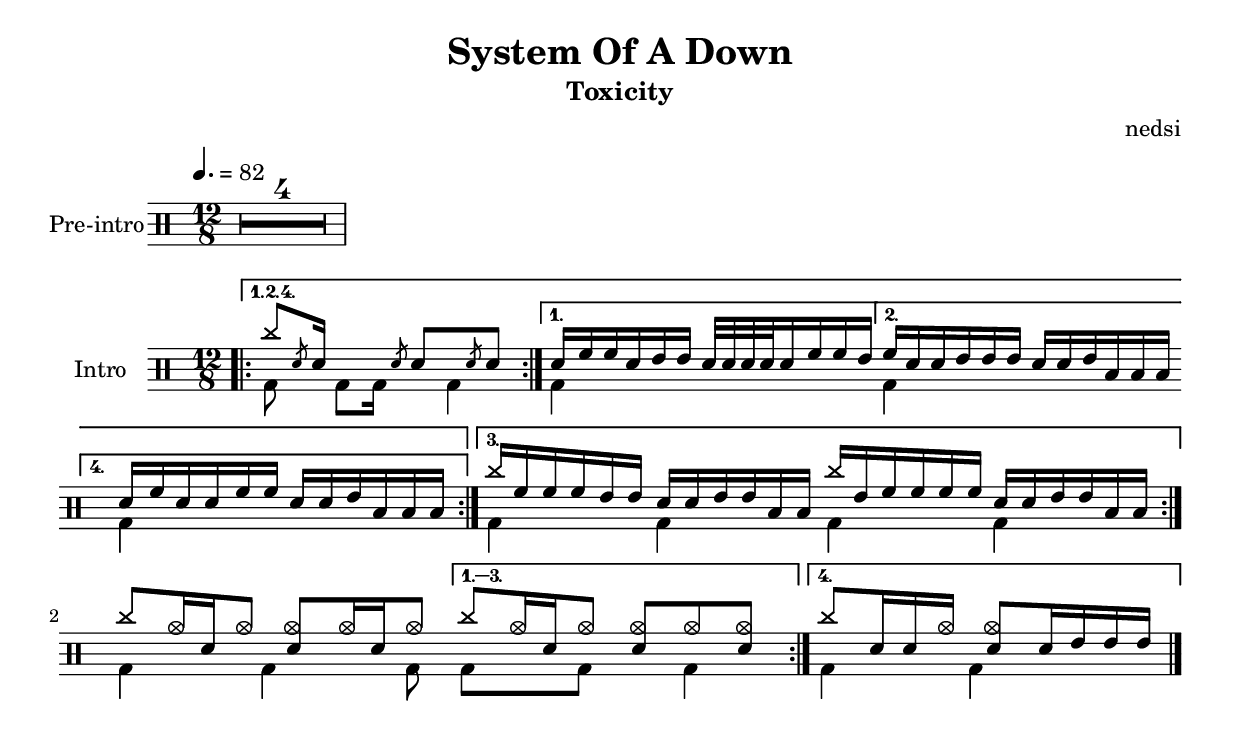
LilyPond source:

\version "2.24.3"
\include "definitions.ly"

\layout{
  \set DrumStaff.drumStyleTable = #(alist->hash-table custom-notes)
}

\header {
  title = "System Of A Down"
  subtitle = "Toxicity"
  composer = "nedsi"
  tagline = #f
}

% Custom markup to create vertical space after header
\markup {
  \vspace #0
}

\score {
  \new DrumStaff {
    \override Score.MetronomeMark.outside-staff-horizontal-padding = 1
    \tempo 4. = 82
    \set DrumStaff.instrumentName = #"Pre-intro"
    \new DrumVoice = "hands" {
      \time 12/8
      \voiceOne
      \drummode {
        \compressEmptyMeasures
        \override MultiMeasureRest.expand-limit = 1
        R1*6
      }
    }
  }
}

\score {
  <<
    \new DrumStaff {
      \set DrumStaff.instrumentName = #"Intro"
      <<
        \new DrumVoice = "hands" {
          \time 12/8
          \voiceOne
          \bar ".|:-|"
          \repeat volta 4 {
            \drummode {
              \alternative {
                \volta 1,2,4 { cymc8 \flam sn16 s8 s16 \flam sn8[ s \flam sn]
                  \alternative {
                    \volta 1 { sn16[ tomh tomh sn toml toml] sn32[ sn sn sn sn16 tomh tomh toml] }
                    \volta 2 { tomh16[ sn sn toml toml toml] sn[ sn toml tomfh tomfh tomfh] }
                    \volta 4 { sn16[ tomh sn sn tomh tomh] sn[ sn toml tomfh tomfh tomfh]}
                    }
                  }
                \volta 3 { cymc16 tomh tomh tomh toml toml sn sn toml toml tomfh tomfh
                           cymc toml \repeat unfold 4 { tomh } sn sn toml toml tomfh tomfh
                }
              }
            }
          }
          \bar ":|."
          \repeat volta 4 {
            \drummode {
              cymc8 hho16 sn hho8 <hho sn> hho16 sn hho8
              \alternative {
                \volta 1,2,3 { cymc8 hho16 sn hho8 <hho sn>[ hho8 <hho sn>] }
                \volta 4 { cymc8[ sn16 sn hho] s <hho sn>8[ sn16 toml toml toml] }
              }
            }
          }
          \bar "|."
        }
        \new DrumVoice = "feet" {
          \voiceTwo
          \repeat volta 4 {
            \drummode {
              \alternative {
                \volta 1,2,4 { bd8 s16 bd8 bd16 s8 bd4 }
                  \alternative {
                    \volta 1 { bd s s }
                    \volta 2 { bd s s }
                    \volta 4 { bd s s }
                    }
                \volta 3 { \repeat unfold 4 { bd4 s8 } }
              }
            }
          }
          \repeat volta 4 {
            \drummode {
              bd4 s16 bd4 s16 bd8
              \alternative {
                \volta 1,2,3 { bd[ s bd] s8 bd4 }
                \volta 4 { bd4 s16 bd4 s16 }
              }
            }
          }
        }
      >>
    }
  >>
}
